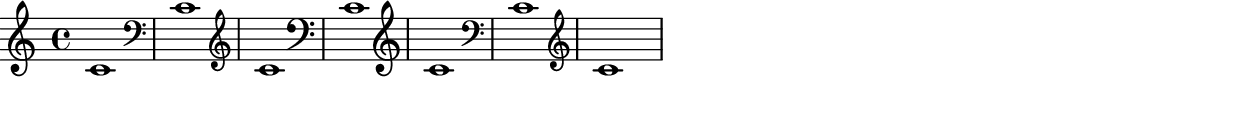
%% Generated by lilypond-book
%% Options: [exampleindent=10.16\mm,indent=0\mm,line-width=160\mm,paper-height=845.047\pt,paper-width=597.508\pt,papersize='(cons (* 597.508 pt) (* 845.047 pt))]
\include "lilypond-book-preamble.ly"


% ****************************************************************
% Start cut-&-pastable-section
% ****************************************************************

#(ly:set-option 'eps-box-padding 3.000000)



\paper {
  #(set-paper-size '(cons (* 597.508 pt) (* 845.047 pt)))
  indent = 0\mm
  line-width = 160\mm
  % offset the left padding, also add 1mm as lilypond creates cropped
  % images with a little space on the right
  line-width = #(- line-width (* mm  3.000000) (* mm 1))
}

\layout {
  
}




% ****************************************************************
% ly snippet:
% ****************************************************************
\sourcefilename "snippets/keep-change-clefs-full-sized.ly"
\sourcefileline 0
%% DO NOT EDIT this file manually; it was automatically
%% generated from the LilyPond Snippet Repository
%% (http://lsr.di.unimi.it).
%%
%% Make any changes in the LSR itself, or in
%% `Documentation/snippets/new/`, then run
%% `scripts/auxiliar/makelsr.pl`.
%%
%% This file is in the public domain.

\version "2.24.0"

\header {
%% Translation of GIT committish: a8a85e19654e46d725563e6deba44083ef137a2c
  texidocja = "
音部記号が変更される際、その音部記号は行頭のものよりも小さく表示されます。@c
これは @code{full-size-change} で変更することができます。
"
  doctitleja = "音部記号の変更を大きく表示する"

%% Translation of GIT committish: 41a008e75e2fe29536406cdf0d71c32a4606f2b8
  texidocfr = "
Lorsqu'un changement de clef intervient, le nouveau signe s'imprime dans
une taille inférieure. On peut y déroger avec @code{full-size-change}.
"

  doctitlefr = "Conservation de la taille lors d'un changement de clef"

%% Translation of GIT committish: b35da384a3367d8ee49a28f697c0ae8fb88b2e1e
  texidoces = "
Cuando se produce un cambio de clave, el símbolo de clave se imprime a
un tamaño menor que la clave inicial.  Esto se puede ajustar con
@code{full-size-change}.

"
  doctitlees = "Mantener el tamaño del símbolo en los cambios de clave"

%% Translation of GIT committish: 1010f574a85b40fb70e0b31136e7eb788e4946be
  texidocca = "
Quan es produeix un canvi de clau, el símbol de clau s'imprimeix a
una mida més petita que la clau inicial.  Això es pot ajustar amb
@code{full-size-change}.

"
  doctitleca = "Mantenir la mida del símbol en els canvis de clau"

  lsrtags = "pitches, tweaks-and-overrides"

  texidoc = "
When a clef is changed, the clef sign displayed is smaller than the
initial clef.  This can be overridden with @code{full-size-change}.
"

  doctitle = "Keep change clefs full sized"
} % begin verbatim


\relative c' {
  \clef "treble"
  c1
  \clef "bass"
  c1
  \clef "treble"
  c1
  \override Staff.Clef.full-size-change = ##t
  \clef "bass"
  c1
  \clef "treble"
  c1
  \revert Staff.Clef.full-size-change
  \clef "bass"
  c1
  \clef "treble"
  c1
}



% ****************************************************************
% end ly snippet
% ****************************************************************
